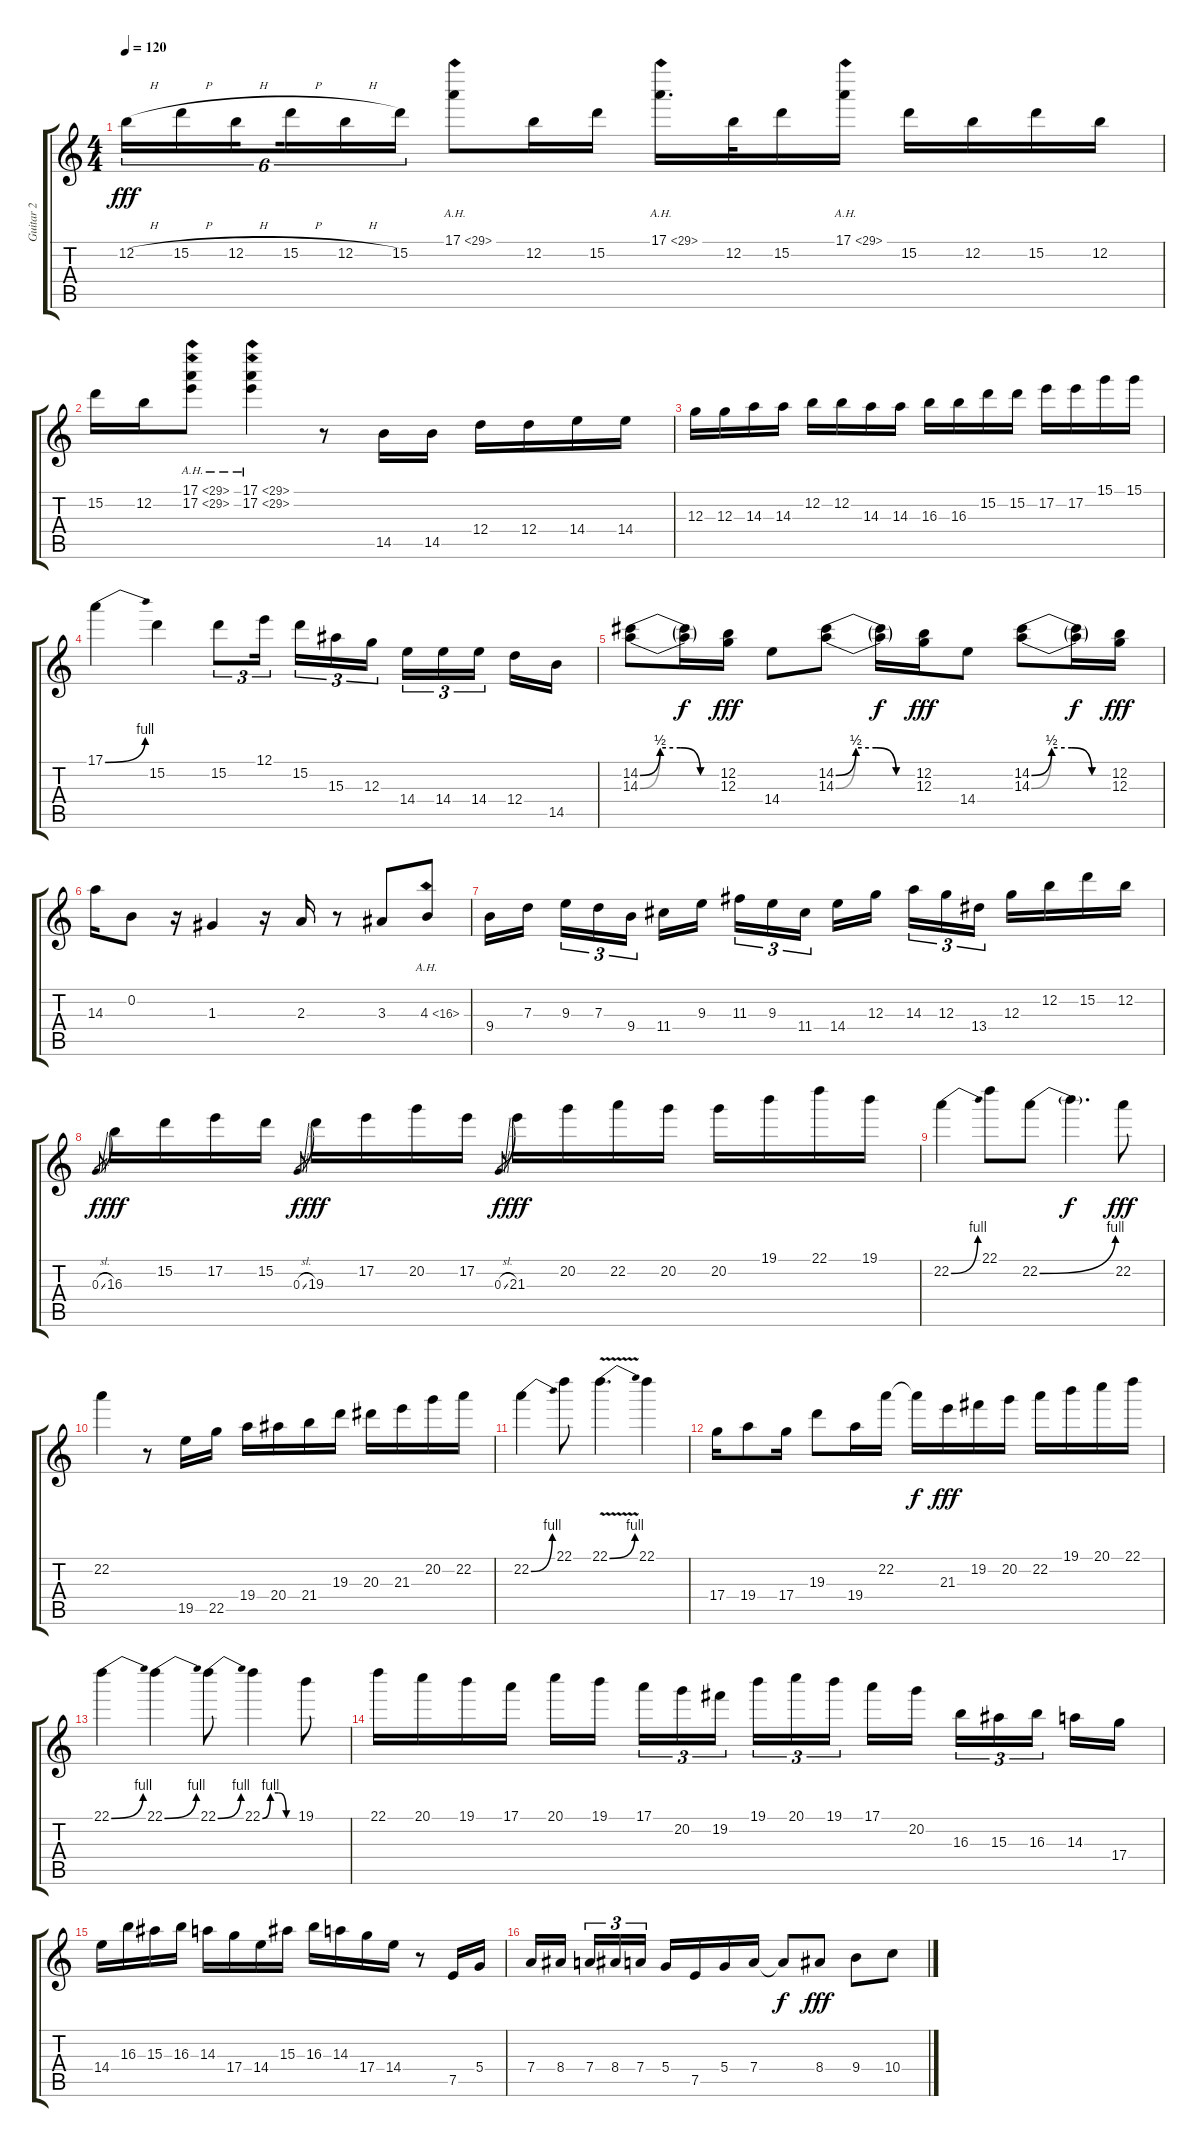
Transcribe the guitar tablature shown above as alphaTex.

\track ("Guitar 2" "Guitar 2") {instrument distortionguitar}
\staff {score tabs}
\tuning (E4 B3 G3 D3 A2 E2) {hide}
\ts (4 4)
\tempo 120
\clef g2
\ks c
12.2{h}.16{tu (6 4) dy fff} 15.2{h}.16{tu (6 4)} 12.2{h}.16{tu (6 4) beam splitsecondary} 15.2{h}.16{tu (6 4)} 12.2{h}.16{tu (6 4)} 15.2.16{tu (6 4)} 17.1{ah 12}.8 12.2.16 15.2.16 17.1{ah 12}.16{d} 12.2.32 15.2.16 17.1{ah 12}.16 15.2.16 12.2.16 15.2.16 12.2.16 |
15.2.16 12.2.16 (17.1{ah 12} 17.2{ah 12}).8 (17.1{ah 12} 17.2{ah 12}).4 r.8 14.5.16 14.5.16 12.4.16 12.4.16 14.4.16 14.4.16 |
12.3.16 12.3.16 14.3.16 14.3.16 12.2.16 12.2.16 14.3.16 14.3.16 16.3.16 16.3.16 15.2.16 15.2.16 17.2.16 17.2.16 15.1.16 15.1.16 |
17.1{be (bend 0 0 60 4)}.4 15.2.4 15.2.8{tu (3 2)} 12.1.16{tu (3 2) beam splitsecondary} 15.2.16{tu (3 2)} 15.3.16{tu (3 2)} 12.3.16{tu (3 2)} 14.4.16{tu (3 2)} 14.4.16{tu (3 2)} 14.4.16{tu (3 2) beam splitsecondary} 12.4.16 14.5.16 |
(14.2{be (custom 0 0 15 2 30 2 45 0 60 0)} 14.3{be (custom 0 0 15 2 30 2 45 0 60 0)}).8 (14.2{t} 14.3{t}).16{dy f} (12.2 12.3).16{dy fff} 14.4.8 (14.2{be (custom 0 0 15 2 30 2 45 0 60 0)} 14.3{be (custom 0 0 15 2 30 2 45 0 60 0)}).8 (14.2{t} 14.3{t}).16{dy f} (12.2 12.3).16{dy fff} 14.4.8 (14.2{be (custom 0 0 15 2 30 2 45 0 60 0)} 14.3{be (custom 0 0 15 2 30 2 45 0 60 0)}).8 (14.2{t} 14.3{t}).16{dy f} (12.2 12.3).16{dy fff} |
14.3.16 0.2.8 r.16 1.3.4 r.16 2.3.16 r.8 3.3.8 4.3{ah 12}.8 |
9.4.16 7.3.16{beam splitsecondary} 9.3.16{tu (3 2)} 7.3.16{tu (3 2)} 9.4.16{tu (3 2)} 11.4.16 9.3.16{beam splitsecondary} 11.3.16{tu (3 2)} 9.3.16{tu (3 2)} 11.4.16{tu (3 2)} 14.4.16 12.3.16{beam splitsecondary} 14.3.16{tu (3 2)} 12.3.16{tu (3 2)} 13.4.16{tu (3 2)} 12.3.16 12.2.16 15.2.16 12.2.16 |
0.3{sl}.8{gr dy f} 16.3.16{dy fff} 15.2.16 17.2.16 15.2.16 0.3{sl}.8{gr dy f} 19.3.16{dy fff} 17.2.16 20.2.16 17.2.16 0.3{sl}.8{gr dy f} 21.3.16{dy fff} 20.2.16 22.2.16 20.2.16 20.2.16 19.1.16 22.1.16 19.1.16 |
22.2{be (bend 0 0 60 4)}.4 22.1.8 22.2{be (bend 0 0 60 4)}.8 22.2{t}.4{d dy f} 22.2.8{dy fff} |
22.2.4 r.8 19.5.16 22.5.16 19.4.16 20.4.16 21.4.16 19.3.16 20.3.16 21.3.16 20.2.16 22.2.16 |
22.2{be (bend 0 0 60 4)}.4 22.1.8 22.1{be (bend 0 0 60 4) v}.4{d} 22.1.4 |
17.4.16 19.4.8 17.4.16 19.3.8 19.4.16 22.2.16 22.2{t}.16{dy f} 21.3.16{dy fff} 19.2.16 20.2.16 22.2.16 19.1.16 20.1.16 22.1.16 |
22.1{be (bend 0 0 60 4)}.4 22.1{be (bend 0 0 60 4)}.4 22.1{be (bend 0 0 60 4)}.8 22.1{be (custom 0 0 15 4 30 4 45 0 60 0)}.4 19.1.8 |
22.1.16 20.1.16 19.1.16 17.1.16 20.1.16 19.1.16{beam splitsecondary} 17.1.16{tu (3 2)} 20.2.16{tu (3 2)} 19.2.16{tu (3 2)} 19.1.16{tu (3 2)} 20.1.16{tu (3 2)} 19.1.16{tu (3 2) beam splitsecondary} 17.1.16 20.2.16 16.3.16{tu (3 2)} 15.3.16{tu (3 2)} 16.3.16{tu (3 2) beam splitsecondary} 14.3.16 17.4.16 |
14.4.16 16.3.16 15.3.16 16.3.16 14.3.16 17.4.16 14.4.16 15.3.16 16.3.16 14.3.16 17.4.16 14.4.16 r.8 7.5.16 5.4.16 |
7.4.16 8.4.16{beam splitsecondary} 7.4.16{tu (3 2)} 8.4.16{tu (3 2)} 7.4.16{tu (3 2)} 5.4.16 7.5.16 5.4.16 7.4.16 7.4{t}.8{dy f} 8.4.8{dy fff} 9.4.8 10.4.8
